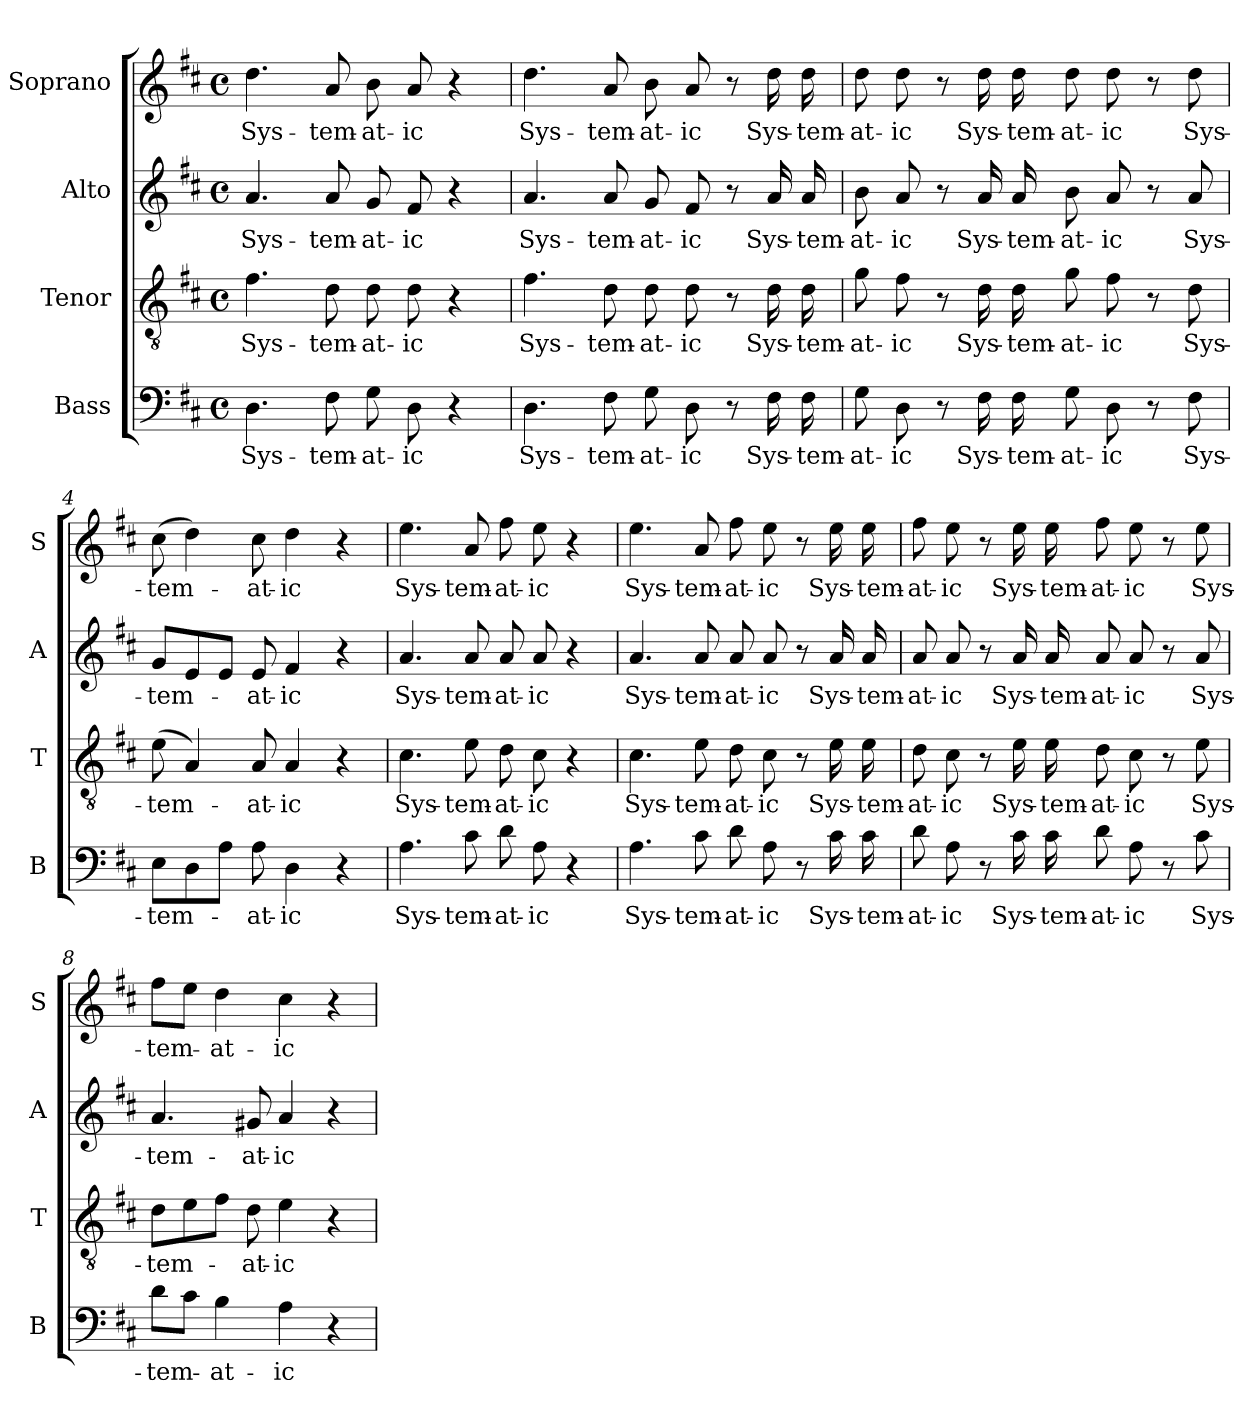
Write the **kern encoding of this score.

**kern	**text	**kern	**text	**kern	**text	**kern	**text
*part4	*part4	*part3	*part3	*part2	*part2	*part1	*part1
*staff4	*staff4	*staff3	*staff3	*staff2	*staff2	*staff1	*staff1
*I"Bass	*	*I"Tenor	*	*I"Alto	*	*I"Soprano	*
*I'B	*	*I'T	*	*I'A	*	*I'S	*
*clefF4	*	*clefGv2	*	*clefG2	*	*clefG2	*
*k[f#c#]	*	*k[f#c#]	*	*k[f#c#]	*	*k[f#c#]	*
*D:	*	*D:	*	*D:	*	*D:	*
*M4/4	*	*M4/4	*	*M4/4	*	*M4/4	*
*met(c)	*	*met(c)	*	*met(c)	*	*met(c)	*
*MM84	*	*MM84	*	*MM84	*	*MM84	*
=1	=1	=1	=1	=1	=1	=1	=1
!	!LO:LY:b	!	!LO:LY:b	!	!LO:LY:b	!	!LO:LY:b
4.D\	Sys-	4.f#\	Sys-	4.a/	Sys-	4.dd\	Sys-
!	!LO:LY:b	!	!LO:LY:b	!	!LO:LY:b	!	!LO:LY:b
8F#\	-tem-	8d\	-tem-	8a/	-tem-	8a/	-tem-
!	!LO:LY:b	!	!LO:LY:b	!	!LO:LY:b	!	!LO:LY:b
8G\	-at-	8d\	-at-	8g/	-at-	8b\	-at-
!	!LO:LY:b	!	!LO:LY:b	!	!LO:LY:b	!	!LO:LY:b
8D\	-ic	8d\	-ic	8f#/	-ic	8a/	-ic
4r	.	4r	.	4r	.	4r	.
=2	=2	=2	=2	=2	=2	=2	=2
!	!LO:LY:b	!	!LO:LY:b	!	!LO:LY:b	!	!LO:LY:b
4.D\	Sys-	4.f#\	Sys-	4.a/	Sys-	4.dd\	Sys-
!	!LO:LY:b	!	!LO:LY:b	!	!LO:LY:b	!	!LO:LY:b
8F#\	-tem-	8d\	-tem-	8a/	-tem-	8a/	-tem-
!	!LO:LY:b	!	!LO:LY:b	!	!LO:LY:b	!	!LO:LY:b
8G\	-at-	8d\	-at-	8g/	-at-	8b\	-at-
!	!LO:LY:b	!	!LO:LY:b	!	!LO:LY:b	!	!LO:LY:b
8D\	-ic	8d\	-ic	8f#/	-ic	8a/	-ic
8r	.	8r	.	8r	.	8r	.
!	!LO:LY:b	!	!LO:LY:b	!	!LO:LY:b	!	!LO:LY:b
16F#\	Sys-	16d\	Sys-	16a/	Sys-	16dd\	Sys-
!	!LO:LY:b	!	!LO:LY:b	!	!LO:LY:b	!	!LO:LY:b
16F#\	-tem-	16d\	-tem-	16a/	-tem-	16dd\	-tem-
=3	=3	=3	=3	=3	=3	=3	=3
!	!LO:LY:b	!	!LO:LY:b	!	!LO:LY:b	!	!LO:LY:b
8G\	-at-	8g\	-at-	8b\	-at-	8dd\	-at-
!	!LO:LY:b	!	!LO:LY:b	!	!LO:LY:b	!	!LO:LY:b
8D\	-ic	8f#\	-ic	8a/	-ic	8dd\	-ic
8r	.	8r	.	8r	.	8r	.
!	!LO:LY:b	!	!LO:LY:b	!	!LO:LY:b	!	!LO:LY:b
16F#\	Sys-	16d\	Sys-	16a/	Sys-	16dd\	Sys-
!	!LO:LY:b	!	!LO:LY:b	!	!LO:LY:b	!	!LO:LY:b
16F#\	-tem-	16d\	-tem-	16a/	-tem-	16dd\	-tem-
!	!LO:LY:b	!	!LO:LY:b	!	!LO:LY:b	!	!LO:LY:b
8G\	-at-	8g\	-at-	8b\	-at-	8dd\	-at-
!	!LO:LY:b	!	!LO:LY:b	!	!LO:LY:b	!	!LO:LY:b
8D\	-ic	8f#\	-ic	8a/	-ic	8dd\	-ic
8r	.	8r	.	8r	.	8r	.
!	!LO:LY:b	!	!LO:LY:b	!	!LO:LY:b	!	!LO:LY:b
8F#\	Sys-	8d\	Sys-	8a/	Sys-	8dd\	Sys-
!!LO:LB:g=z
=4	=4	=4	=4	=4	=4	=4	=4
!	!LO:LY:b	!	!LO:LY:b	!	!LO:LY:b	!	!LO:LY:b
8E\L	-tem-	(>8e\	-tem-	8g/L	-tem-	(>8cc#\	-tem-
8D\	.	4A/)	.	8e/	.	4dd\)	.
8A\J	.	.	.	8e/J	.	.	.
!	!LO:LY:b	!	!LO:LY:b	!	!LO:LY:b	!	!LO:LY:b
8A\	-at-	8A/	-at-	8e/	-at-	8cc#\	-at-
!	!LO:LY:b	!	!LO:LY:b	!	!LO:LY:b	!	!LO:LY:b
4D\	-ic	4A/	-ic	4f#/	-ic	4dd\	-ic
4r	.	4r	.	4r	.	4r	.
=5	=5	=5	=5	=5	=5	=5	=5
!	!LO:LY:b	!	!LO:LY:b	!	!LO:LY:b	!	!LO:LY:b
4.A\	Sys-	4.c#\	Sys-	4.a/	Sys-	4.ee\	Sys-
!	!LO:LY:b	!	!LO:LY:b	!	!LO:LY:b	!	!LO:LY:b
8c#\	-tem-	8e\	-tem-	8a/	-tem-	8a/	-tem-
!	!LO:LY:b	!	!LO:LY:b	!	!LO:LY:b	!	!LO:LY:b
8d\	-at-	8d\	-at-	8a/	-at-	8ff#\	-at-
!	!LO:LY:b	!	!LO:LY:b	!	!LO:LY:b	!	!LO:LY:b
8A\	-ic	8c#\	-ic	8a/	-ic	8ee\	-ic
4r	.	4r	.	4r	.	4r	.
=6	=6	=6	=6	=6	=6	=6	=6
!	!LO:LY:b	!	!LO:LY:b	!	!LO:LY:b	!	!LO:LY:b
4.A\	Sys-	4.c#\	Sys-	4.a/	Sys-	4.ee\	Sys-
!	!LO:LY:b	!	!LO:LY:b	!	!LO:LY:b	!	!LO:LY:b
8c#\	-tem-	8e\	-tem-	8a/	-tem-	8a/	-tem-
!	!LO:LY:b	!	!LO:LY:b	!	!LO:LY:b	!	!LO:LY:b
8d\	-at-	8d\	-at-	8a/	-at-	8ff#\	-at-
!	!LO:LY:b	!	!LO:LY:b	!	!LO:LY:b	!	!LO:LY:b
8A\	-ic	8c#\	-ic	8a/	-ic	8ee\	-ic
8r	.	8r	.	8r	.	8r	.
!	!LO:LY:b	!	!LO:LY:b	!	!LO:LY:b	!	!LO:LY:b
16c#\	Sys-	16e\	Sys-	16a/	Sys-	16ee\	Sys-
!	!LO:LY:b	!	!LO:LY:b	!	!LO:LY:b	!	!LO:LY:b
16c#\	-tem-	16e\	-tem-	16a/	-tem-	16ee\	-tem-
!!LO:PB:g=z
=7	=7	=7	=7	=7	=7	=7	=7
!	!LO:LY:b	!	!LO:LY:b	!	!LO:LY:b	!	!LO:LY:b
8d\	-at-	8d\	-at-	8a/	-at-	8ff#\	-at-
!	!LO:LY:b	!	!LO:LY:b	!	!LO:LY:b	!	!LO:LY:b
8A\	-ic	8c#\	-ic	8a/	-ic	8ee\	-ic
8r	.	8r	.	8r	.	8r	.
!	!LO:LY:b	!	!LO:LY:b	!	!LO:LY:b	!	!LO:LY:b
16c#\	Sys-	16e\	Sys-	16a/	Sys-	16ee\	Sys-
!	!LO:LY:b	!	!LO:LY:b	!	!LO:LY:b	!	!LO:LY:b
16c#\	-tem-	16e\	-tem-	16a/	-tem-	16ee\	-tem-
!	!LO:LY:b	!	!LO:LY:b	!	!LO:LY:b	!	!LO:LY:b
8d\	-at-	8d\	-at-	8a/	-at-	8ff#\	-at-
!	!LO:LY:b	!	!LO:LY:b	!	!LO:LY:b	!	!LO:LY:b
8A\	-ic	8c#\	-ic	8a/	-ic	8ee\	-ic
8r	.	8r	.	8r	.	8r	.
!	!LO:LY:b	!	!LO:LY:b	!	!LO:LY:b	!	!LO:LY:b
8c#\	Sys-	8e\	Sys-	8a/	Sys-	8ee\	Sys-
=8	=8	=8	=8	=8	=8	=8	=8
!	!LO:LY:b	!	!LO:LY:b	!	!LO:LY:b	!	!LO:LY:b
8d\L	-tem-	8d\L	-tem-	4.a/	-tem-	8ff#\L	-tem-
8c#\J	.	8e\	.	.	.	8ee\J	.
!	!LO:LY:b	!	!	!	!	!	!LO:LY:b
4B\	-at-	8f#\J	.	.	.	4dd\	-at-
!	!	!	!LO:LY:b	!	!LO:LY:b	!	!
.	.	8d\	-at-	8g#X/	-at-	.	.
!	!LO:LY:b	!	!LO:LY:b	!	!LO:LY:b	!	!LO:LY:b
4A\	-ic	4e\	-ic	4a/	-ic	4cc#\	-ic
4r	.	4r	.	4r	.	4r	.
=	=	=	=	=	=	=	=
*-	*-	*-	*-	*-	*-	*-	*-
